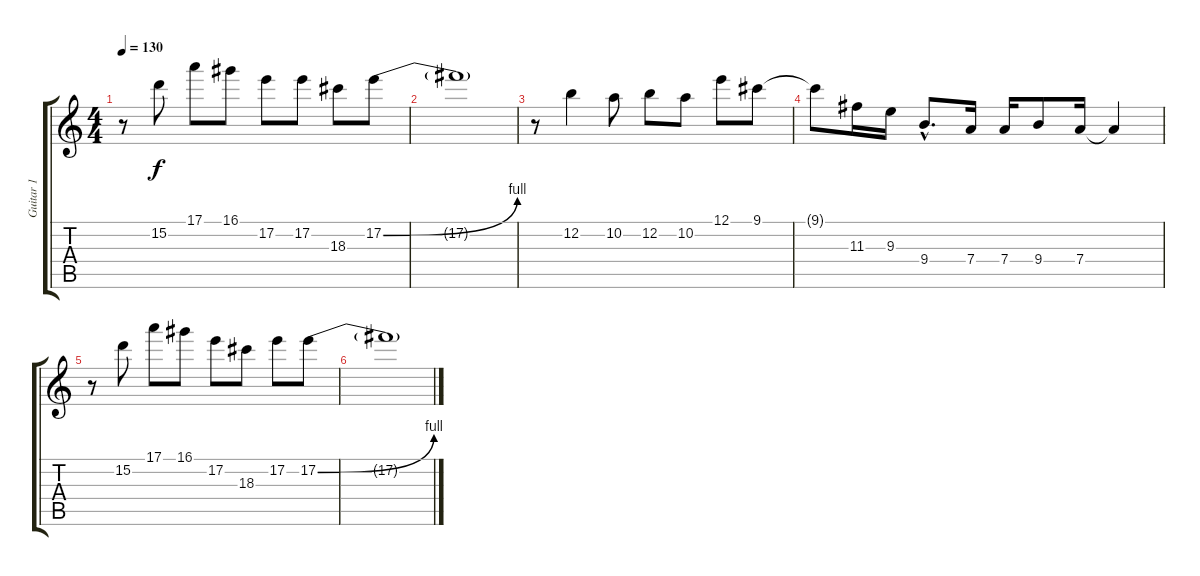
\track ("Guitar 1" "Guitar 1") {instrument distortionguitar}
\staff {score tabs}
\tuning (E4 B3 G3 D3 A2 E2) {hide}
\ts (4 4)
\tempo 130
\clef g2
\ks c
r.8{dy f} 15.2.8 17.1.8 16.1.8 17.2.8 17.2.8 18.3.8 17.2{be (bend 0 0 60 4)}.8 |
17.2{t}.1 |
r.8 12.2.4 10.2.8 12.2.8 10.2.8 12.1.8 9.1.8 |
9.1{t}.8 11.3.16 9.3.16 9.4{hac}.8{d} 7.4.16 7.4.16 9.4.8 7.4.16 7.4{t}.4 |
r.8 15.2.8 17.1.8 16.1.8 17.2.8 18.3.8 17.2.8 17.2{be (bend 0 0 60 4)}.8 |
17.2{t}.1
